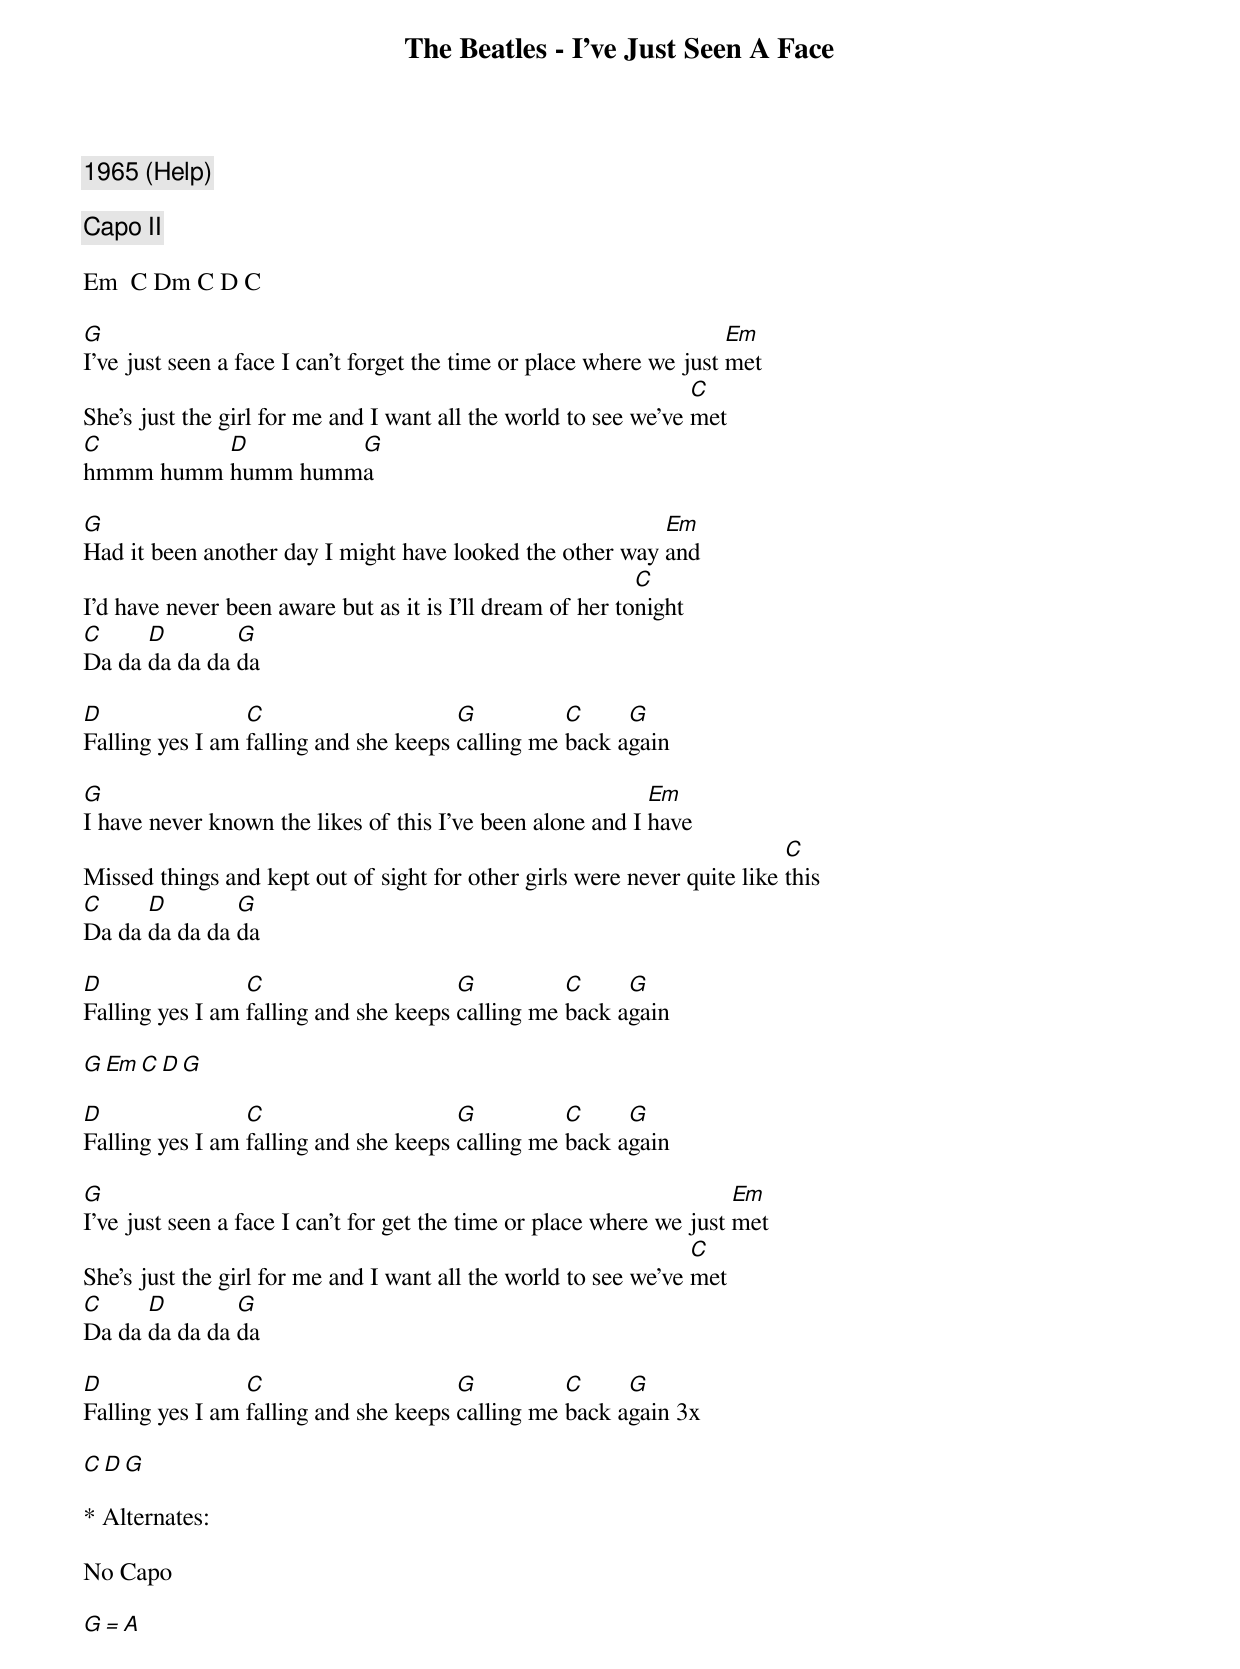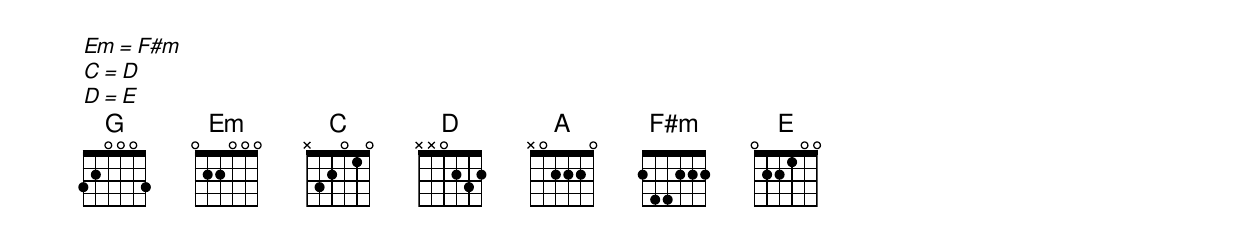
The Beatles - I've Just Seen A Face

1965 (Help)

Capo II

Em  C Dm C D C

G                                                                    Em
I've just seen a face I can't forget the time or place where we just met
                                                                 C
She's just the girl for me and I want all the world to see we've met
C         D        G
hmmm humm humm humma

G                                                         Em
Had it been another day I might have looked the other way and
                                                           C
I'd have never been aware but as it is I'll dream of her tonight
C     D        G
Da da da da da da

D                C                     G          C     G
Falling yes I am falling and she keeps calling me back again

G                                                          Em
I have never known the likes of this I've been alone and I have
                                                                          C
Missed things and kept out of sight for other girls were never quite like this
C     D        G
Da da da da da da

D                C                     G          C     G
Falling yes I am falling and she keeps calling me back again

G Em C D G

D                C                     G          C     G
Falling yes I am falling and she keeps calling me back again

G                                                                     Em
I've just seen a face I can't for get the time or place where we just met
                                                                 C
She's just the girl for me and I want all the world to see we've met
C     D        G
Da da da da da da

D                C                     G          C     G
Falling yes I am falling and she keeps calling me back again 3x

C D G

* Alternates:

No Capo

G  = A
Em = F#m
C  = D
D  = E
